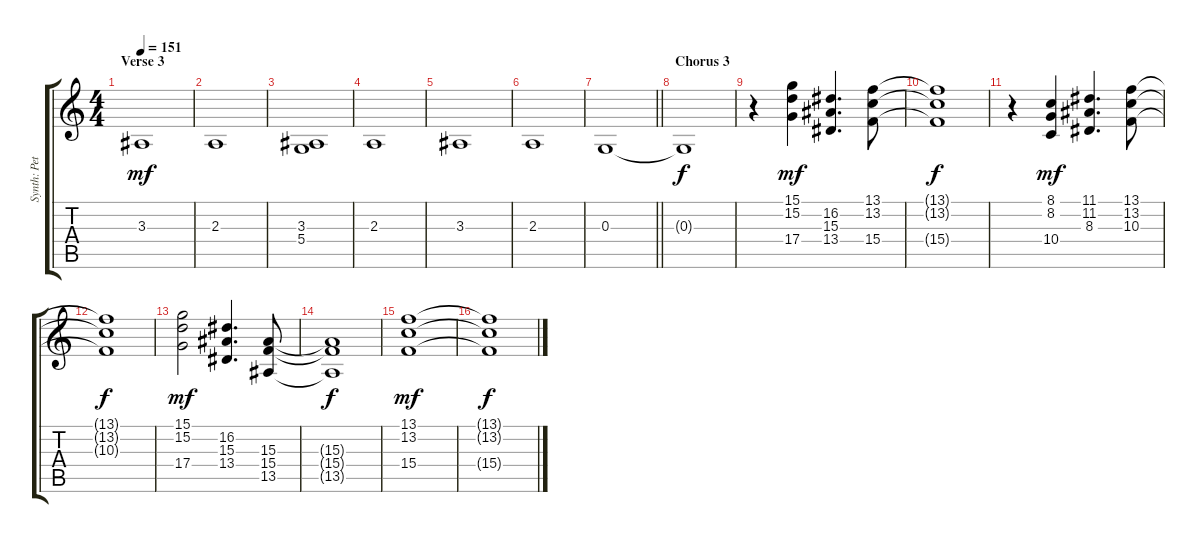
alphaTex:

\track ("Synth: Peter Wolf" "Synth: Pet") {instrument stringensemble1}
\staff {score tabs}
\tuning (E4 B3 G3 D3 A2 E2) {hide}
\ts (4 4)
\section ("" "Verse 3")
\tempo 151
\clef g2
\ks c
3.3.1{dy mf} |
2.3.1 |
(3.3 5.4).1 |
2.3.1 |
3.3.1 |
2.3.1 |
\barLineRight lightlight
0.3.1 |
\section ("" "Chorus 3")
0.3{t}.1{dy f} |
r.4 (15.1 15.2 17.4).4{dy mf} (16.2 15.3 13.4).4{d} (13.1 13.2 15.4).8 |
(13.1{t} 13.2{t} 15.4{t}).1{dy f} |
r.4 (8.1 8.2 10.4).4{dy mf} (11.1 11.2 8.3).4{d} (13.1 13.2 10.3).8 |
(13.1{t} 13.2{t} 10.3{t}).1{dy f} |
(15.1 15.2 17.4).2{dy mf} (16.2 15.3 13.4).4{d} (15.3 15.4 13.5).8 |
(15.3{t} 15.4{t} 13.5{t}).1{dy f} |
(13.1 13.2 15.4).1{dy mf} |
(13.1{t} 13.2{t} 15.4{t}).1{dy f}
